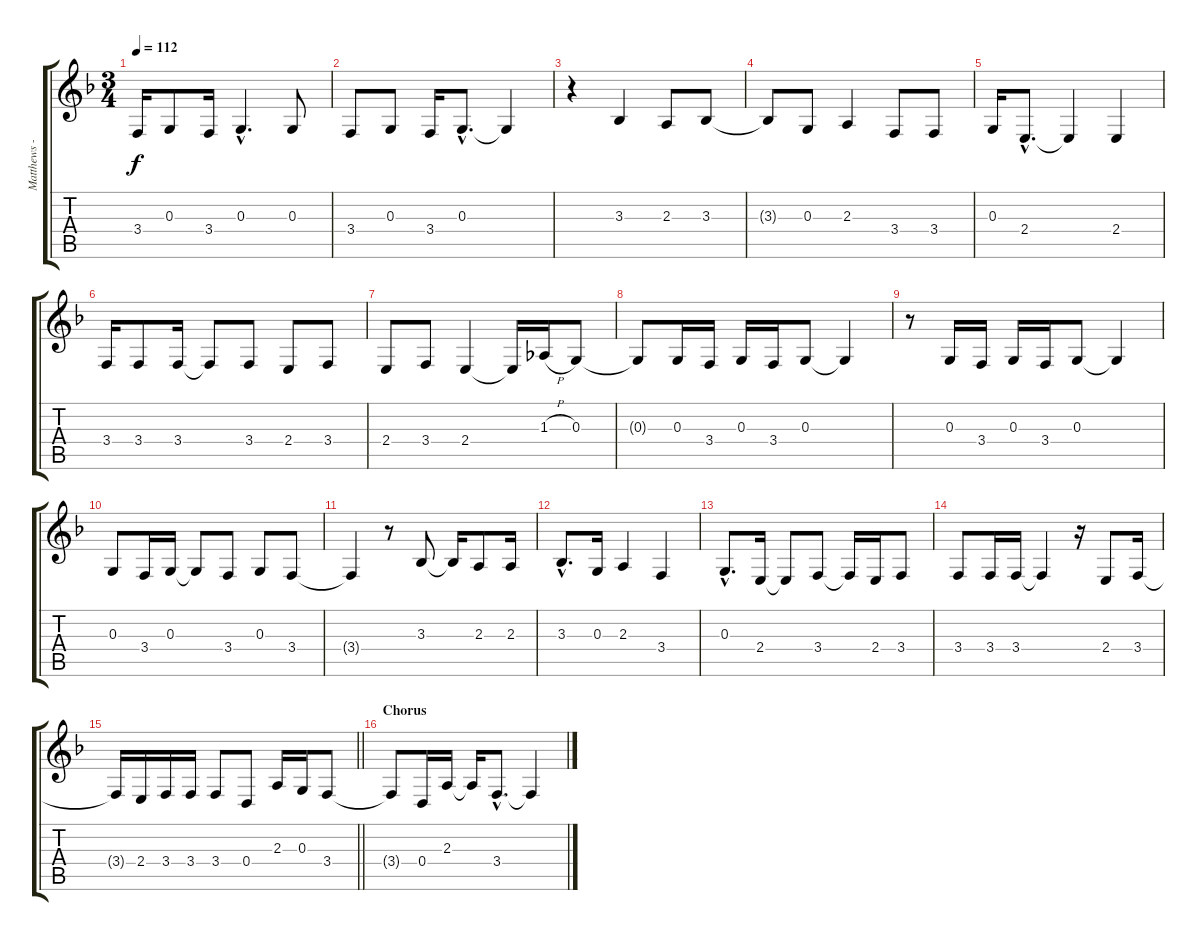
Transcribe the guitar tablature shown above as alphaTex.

\track ("Matthews - Vocals" "Matthews -") {instrument flute}
\staff {score tabs}
\tuning (E4 B3 G3 D3 A2 E2) {hide}
\ts (3 4)
\tempo 112
\clef g2
\ks dminor
3.4{t}.16{dy f} 0.3.8 3.4.16 0.3{hac}.4{d} 0.3.8 |
3.4.8 0.3.8 3.4.16 0.3{hac}.8{d} 0.3{t}.4 |
r.4 3.3.4 2.3.8 3.3.8 |
3.3{t}.8 0.3.8 2.3.4 3.4.8 3.4.8 |
0.3.16 2.4{hac}.8{d} 2.4{t}.4 2.4.4 |
3.4.16 3.4.8 3.4.16 3.4{t}.8 3.4.8 2.4.8 3.4.8 |
2.4.8 3.4.8 2.4.4 2.4{t}.16 1.3{h}.16 0.3.8 |
0.3{t}.8 0.3.16 3.4.16 0.3.16 3.4.16 0.3.8 0.3{t}.4 |
r.8 0.3.16 3.4.16 0.3.16 3.4.16 0.3.8 0.3{t}.4 |
0.3.8 3.4.16 0.3.16 0.3{t}.8 3.4.8 0.3.8 3.4.8 |
3.4{t}.4 r.8 3.3.8 3.3{t}.16 2.3.8 2.3.16 |
3.3{hac}.8{d} 0.3.16 2.3.4 3.4.4 |
0.3{hac}.8{d} 2.4.16 2.4{t}.8 3.4.8 3.4{t}.16 2.4.16 3.4.8 |
3.4.8 3.4.16 3.4.16 3.4{t}.4 r.16 2.4.8 3.4.16 |
\barLineRight lightlight
3.4{t}.16 2.4.16 3.4.16 3.4.16 3.4.8 0.4.8 2.3.16 0.3.16 3.4.8 |
\section ("" "Chorus")
3.4{t}.8 0.4.16 2.3.16 2.3{t}.16 3.4{hac}.8{d} 3.4{t}.4
